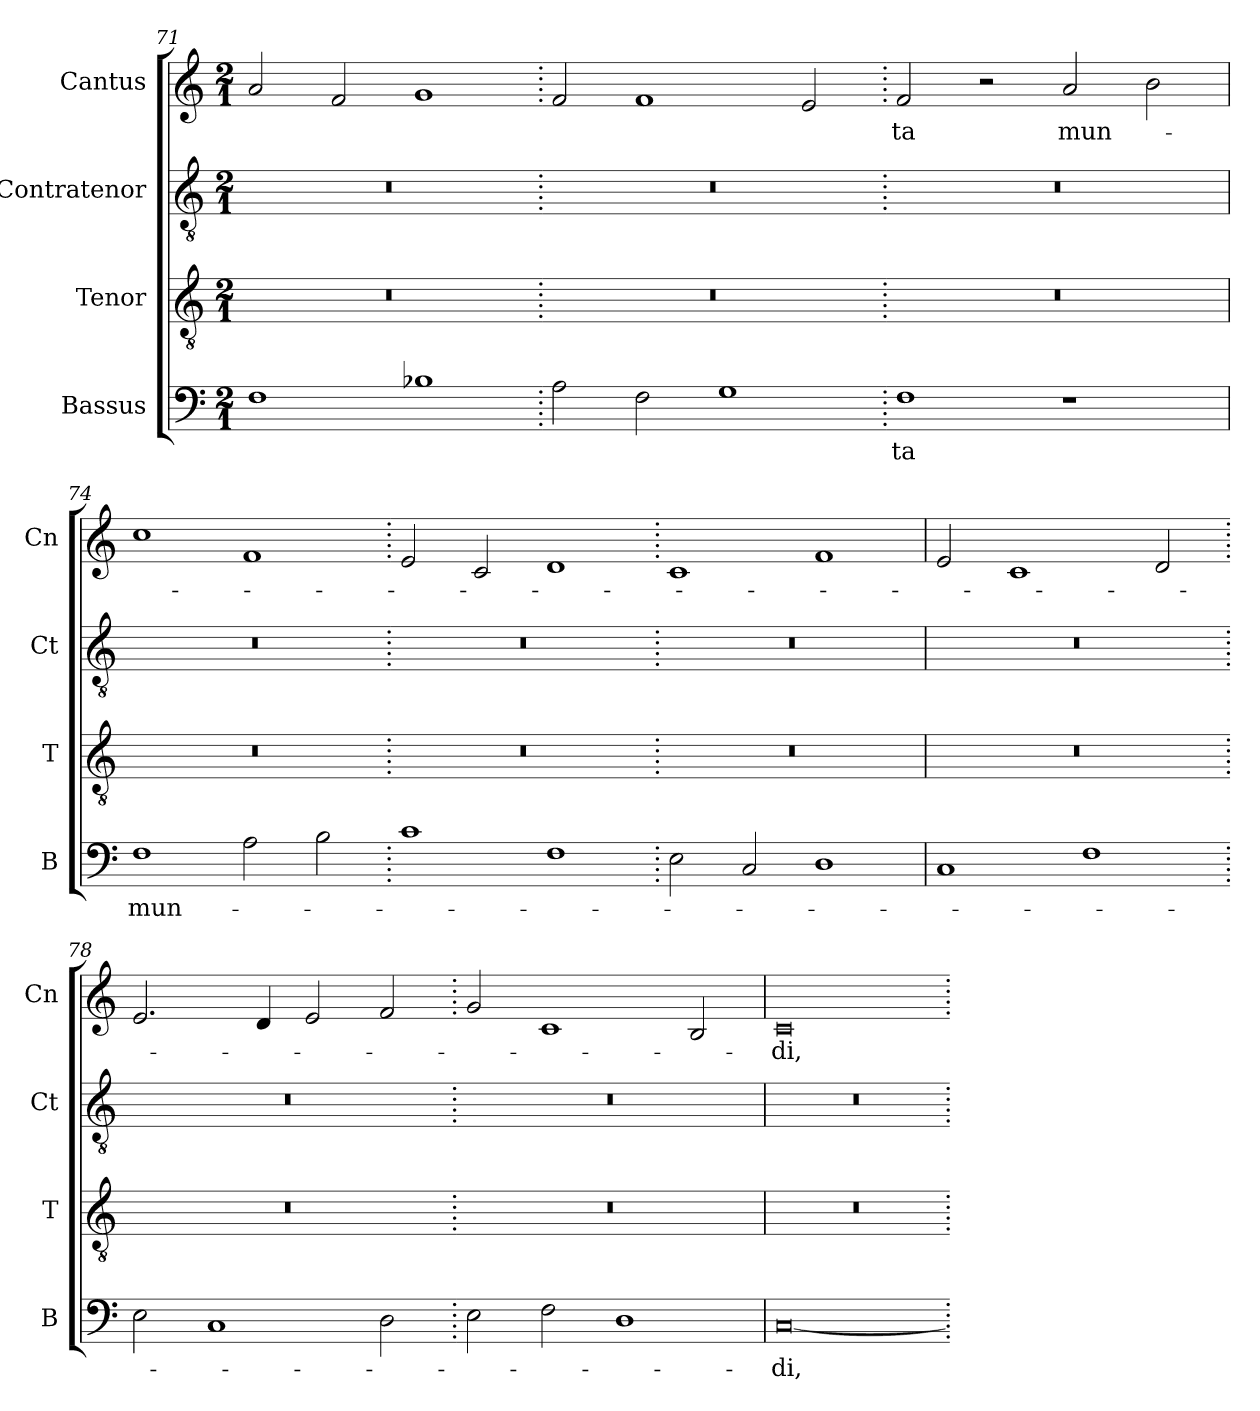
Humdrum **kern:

**kern	**text	**kern	**kern	**kern	**text
*part4	*part4	*part3	*part2	*part1	*part1
*staff4	*staff4	*staff3	*staff2	*staff1	*staff1
*I"Bassus	*	*I"Tenor	*I"Contratenor	*I"Cantus	*
*I'B	*	*I'T	*I'Ct	*I'Cn	*
*clefF4	*	*clefGv2	*clefGv2	*clefG2	*
*k[]	*	*k[]	*k[]	*k[]	*
*M2/1	*	*M2/1	*M2/1	*M2/1	*
=71	=71	=71	=71	=71	=71
1F	.	0r	0r	2a/	.
.	.	.	.	2f/	.
1B-X	.	.	.	1g	.
=72.	=72.	=72.	=72.	=72.	=72.
2A\	.	0r	0r	2f/	.
2F\	.	.	.	1f	.
1G	.	.	.	.	.
.	.	.	.	2e/	.
=73.	=73.	=73.	=73.	=73.	=73.
1F	-ta	0r	0r	2f/	-ta
.	.	.	.	2r	.
1r	.	.	.	2a/	mun-
.	.	.	.	2b\	.
=74	=74	=74	=74	=74	=74
1F	mun-	0r	0r	1cc	.
2A\	.	.	.	1f	.
2B\	.	.	.	.	.
=75.	=75.	=75.	=75.	=75.	=75.
1c	.	0r	0r	2e/	.
.	.	.	.	2c/	.
1F	.	.	.	1d	.
=76.	=76.	=76.	=76.	=76.	=76.
2E\	.	0r	0r	1c	.
2C/	.	.	.	.	.
1D	.	.	.	1f	.
=77	=77	=77	=77	=77	=77
1C	.	0r	0r	2e/	.
.	.	.	.	1c	.
1F	.	.	.	.	.
.	.	.	.	2d/	.
=78.	=78.	=78.	=78.	=78.	=78.
2E\	.	0r	0r	2.e/	.
1C	.	.	.	.	.
.	.	.	.	4d/	.
.	.	.	.	2e/	.
2D\	.	.	.	2f/	.
=79.	=79.	=79.	=79.	=79.	=79.
2E\	.	0r	0r	2g/	.
2F\	.	.	.	1c	.
1D	.	.	.	.	.
.	.	.	.	2B/	.
=80	=80	=80	=80	=80	=80
[0C	-di,	0r	0r	0c	-di,
=.	=.	=.	=.	=.	=.
*-	*-	*-	*-	*-	*-
